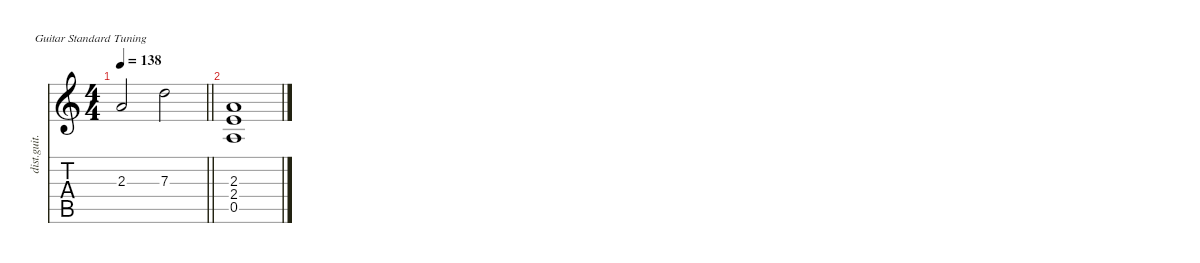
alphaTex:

\defaultSystemsLayout 4
\hideDynamics
\bracketExtendMode nobrackets
\track ("Sylvain" "dist.guit.") {instrument distortionguitar}
\staff {score tabs}
\tuning (E4 B3 G3 D3 A2 E2)
\ts (4 4)
\tempo 138
\clef g2
\barLineRight lightlight
\ks aminor
2.3.2{dy mf beam Up} 7.3.2{beam Down} |
(2.3 2.4 0.5).1{dy f beam Up}
